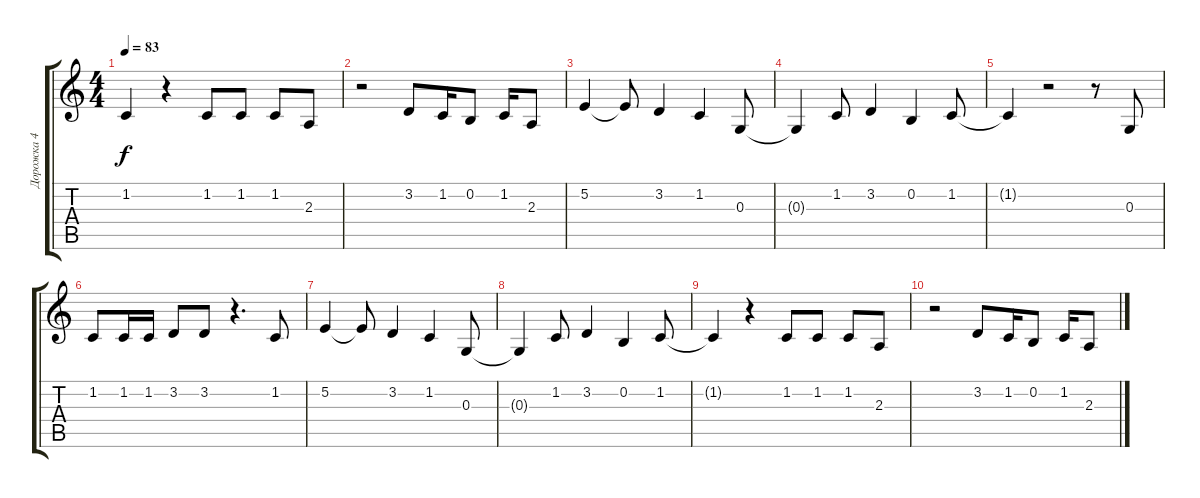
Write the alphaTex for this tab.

\track ("Дорожка 4" "Дорожка 4") {instrument altosax}
\staff {score tabs}
\tuning (E4 B3 G3 D3 A2 E2) {hide}
\ts (4 4)
\tempo 83
\clef g2
\ks c
1.2{t}.4{dy f} r.4 1.2.8 1.2.8 1.2.8 2.3.8 |
r.2 3.2.8 1.2.16 0.2.8 1.2.16 2.3.8 |
5.2.4 5.2{t}.8 3.2.4 1.2.4 0.3.8 |
0.3{t}.4 1.2.8 3.2.4 0.2.4 1.2.8 |
1.2{t}.4 r.2 r.8 0.3.8 |
1.2.8 1.2.16 1.2.16 3.2.8 3.2.8 r.4{d} 1.2.8 |
5.2.4 5.2{t}.8 3.2.4 1.2.4 0.3.8 |
0.3{t}.4 1.2.8 3.2.4 0.2.4 1.2.8 |
1.2{t}.4 r.4 1.2.8 1.2.8 1.2.8 2.3.8 |
r.2 3.2.8 1.2.16 0.2.8 1.2.16 2.3.8
